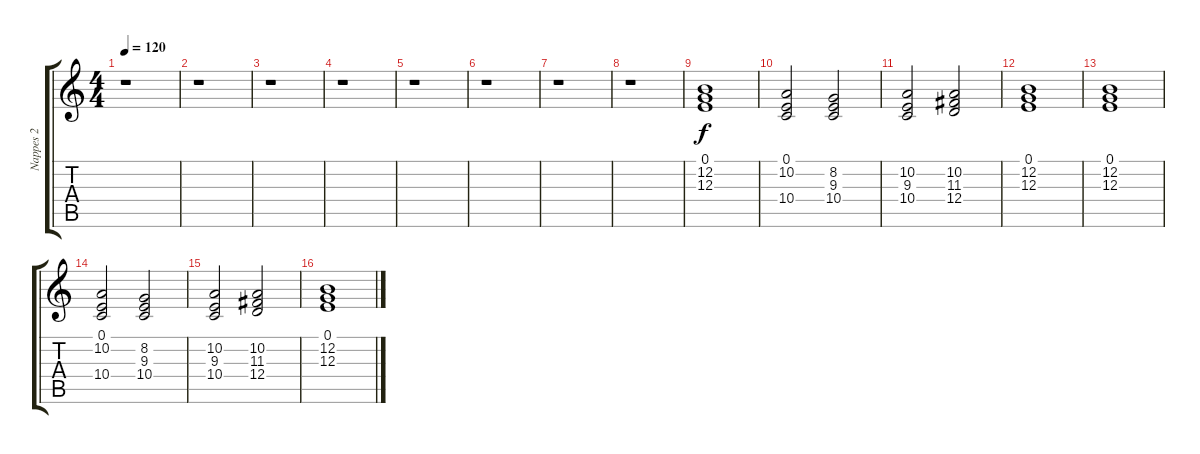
\track ("Nappes 2" "Nappes 2") {instrument synthstrings1}
\staff {score tabs}
\tuning (E4 B3 G3 D3 A2 E2) {hide}
\ts (4 4)
\tempo 120
\clef g2
\ks c
r.1{dy f} |
r.1 |
r.1 |
r.1 |
r.1 |
r.1 |
r.1 |
r.1 |
(0.1 12.2 12.3).1 |
(0.1 10.2 10.4).2 (8.2 9.3 10.4).2 |
(10.2 9.3 10.4).2 (10.2 11.3 12.4).2 |
(0.1 12.2 12.3).1 |
(0.1 12.2 12.3).1 |
(0.1 10.2 10.4).2 (8.2 9.3 10.4).2 |
(10.2 9.3 10.4).2 (10.2 11.3 12.4).2 |
(0.1 12.2 12.3).1
